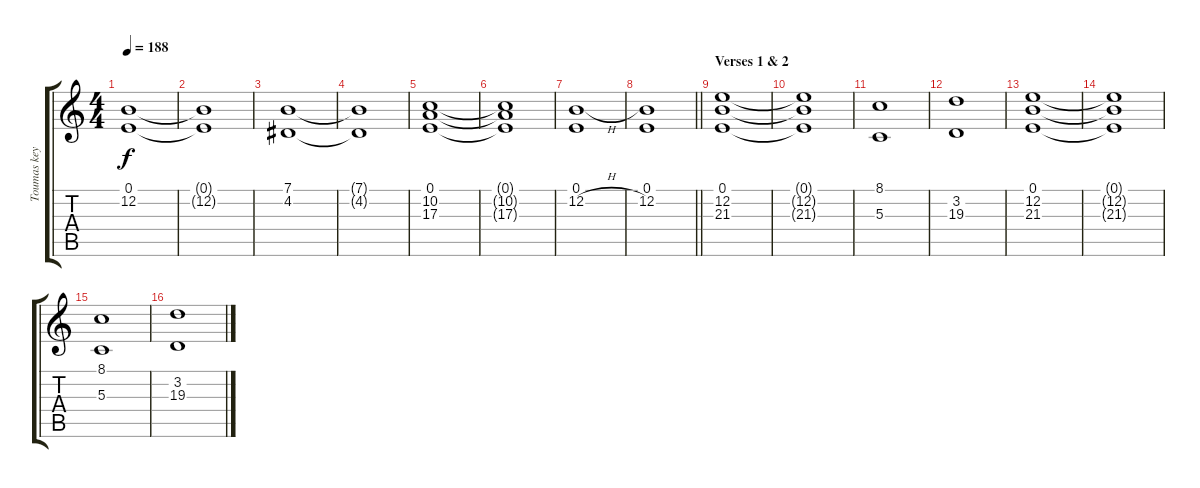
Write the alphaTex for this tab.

\track ("Toumas keyboard (strings)" "Toumas key") {solo instrument stringensemble1}
\staff {score tabs}
\tuning (E4 B3 G3 D3 A2 E2) {hide}
\ts (4 4)
\tempo 188
\clef g2
\ks c
(0.1 12.2).1{dy f} |
(0.1{t} 12.2{t}).1 |
(7.1 4.2).1 |
(7.1{t} 4.2{t}).1 |
(0.1 10.2 17.3).1 |
(0.1{t} 10.2{t} 17.3{t}).1 |
(0.1{h} 12.2{h}).1 |
\barLineRight lightlight
(0.1 12.2).1 |
\section ("" "Verses 1 & 2")
(0.1 12.2 21.3).1 |
(0.1{t} 12.2{t} 21.3{t}).1 |
(8.1 5.3).1 |
(3.2 19.3).1 |
(0.1 12.2 21.3).1 |
(0.1{t} 12.2{t} 21.3{t}).1 |
(8.1 5.3).1 |
(3.2 19.3).1
